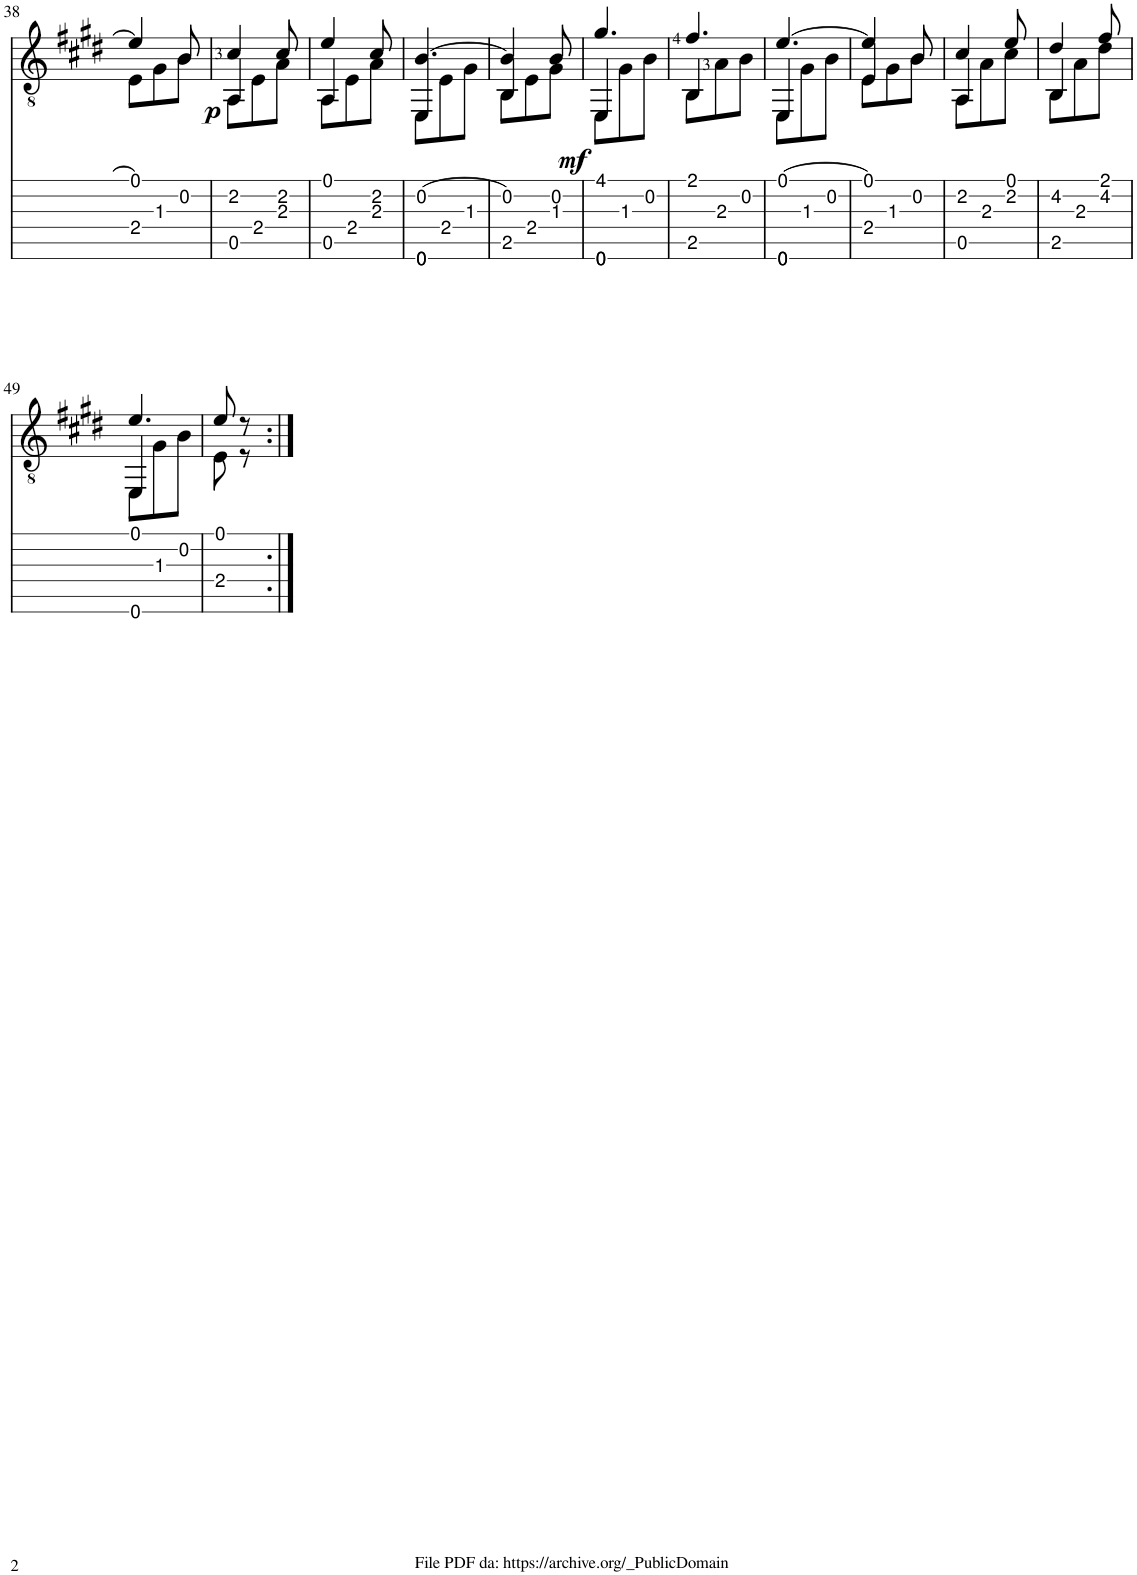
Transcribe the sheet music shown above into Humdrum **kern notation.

**kern	**kern	**dynam
*part1	*part1	*part1
*staff2	*staff1	*staff1/2
*I"Guitar	*	*
*I'Guit.	*	*
!!LO:PB:g=z
*	*clefGv2	*
*k[f#c#g#d#]	*k[f#c#g#d#]	*
*M3/8	*M3/8	*
=38	=38	=38
*^	*^	*
4e]	8EL	4e/]	8E\L	.
.	8G#	.	8G#\	.
!	!	!	!	!LO:DY:b
8B	8BJ	8B/	8B\J	p
=39	=39	=39	=39	=39
*	*^	*	*^	*
4c#	8AAL	4.AA	4c#/	8AA\L	4.AA/	.
.	8E	.	.	8E\	.	.
8c#	8AJ	.	8c#/	8A\J	.	.
=40	=40	=40	=40	=40	=40	=40
4e	8AAL	4.AA	4e/	8AA\L	4.AA/	.
.	8E	.	.	8E\	.	.
8c#	8AJ	.	8c#/	8A\J	.	.
=41	=41	=41	=41	=41	=41	=41
[4.B	8EEL	4.EE	[4.B/	8EE\L	4.EE/	.
.	8E	.	.	8E\	.	.
.	8G#J	.	.	8G#\J	.	.
=42	=42	=42	=42	=42	=42	=42
4B]	8BBL	4.BB	4B/]	8BB\L	4.BB/	.
.	8E	.	.	8E\	.	.
!	!	!	!	!	!	!LO:DY:b
8B	8G#J	.	8B/	8G#\J	.	mf
=43	=43	=43	=43	=43	=43	=43
4.g#	8EEL	4.EE	4.g#/	8EE\L	4.EE/	.
.	8G#	.	.	8G#\	.	.
.	8BJ	.	.	8B\J	.	.
=44	=44	=44	=44	=44	=44	=44
4.f#	8BBL	4.BB	4.f#/	8BB\L	4.BB/	.
.	8A	.	.	8A\	.	.
.	8BJ	.	.	8B\J	.	.
=45	=45	=45	=45	=45	=45	=45
[4.e	8EEL	4.EE	[4.e/	8EE\L	4.EE/	.
.	8G#	.	.	8G#\	.	.
.	8BJ	.	.	8B\J	.	.
=46	=46	=46	=46	=46	=46	=46
4e]	8EL	4.E	4e/]	8E\L	4.E/	.
.	8G#	.	.	8G#\	.	.
8B	8BJ	.	8B/	8B\J	.	.
=47	=47	=47	=47	=47	=47	=47
4c#	8AAL	4.AA	4c#/	8AA\L	4.AA/	.
.	8A	.	.	8A\	.	.
8e	8c#J	.	8e/	8c#\J	.	.
=48	=48	=48	=48	=48	=48	=48
4d#	8BBL	4.BB	4d#/	8BB\L	4.BB/	.
.	8A	.	.	8A\	.	.
8f#	8d#J	.	8f#/	8d#\J	.	.
!!LO:LB:g=z	!!	!!
=49	=49	=49	=49	=49	=49	=49
4.e	8EEL	4.EE	4.e/	8EE\L	4.EE/	.
.	8G#	.	.	8G#\	.	.
.	8BJ	.	.	8B\J	.	.
*	*v	*v	*	*	*	*
*	*	*	*v	*v	*
=50	=50	=50	=50	=50
8e	8E	8e/	8E\	.
8r	8r	8r	8r	.
*v	*v	*	*	*
*	*v	*v	*
=:|!	=:|!	=:|!
*-	*-	*-
